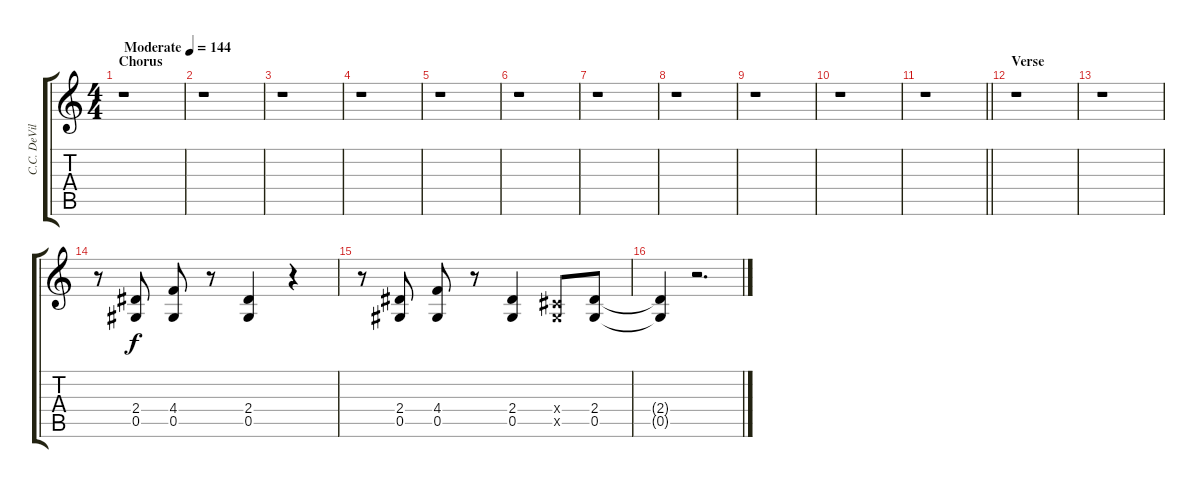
\track ("C.C. DeVille - Rhytm Guitar II" "C.C. DeVil") {instrument overdrivenguitar}
\staff {score tabs}
\tuning (Eb4 Bb3 Gb3 Db3 Ab2 Eb2) {hide}
\ts (4 4)
\section ("" "Chorus")
\tempo (144 "Moderate")
\clef g2
\ks c
r.1{dy f instrument overdrivenguitar} |
r.1 |
r.1 |
r.1 |
r.1 |
r.1 |
r.1 |
r.1 |
r.1 |
r.1 |
\barLineRight lightlight
r.1 |
\section ("" "Verse")
r.1 |
r.1 |
r.8 (2.4 0.5).8 (4.4 0.5).8 r.8 (2.4 0.5).4 r.4 |
r.8 (2.4 0.5).8 (4.4 0.5).8 r.8 (2.4 0.5).4 (0.4{x} 0.5{x}).8 (2.4 0.5).8 |
(2.4{t} 0.5{t}).4 r.2{d}
